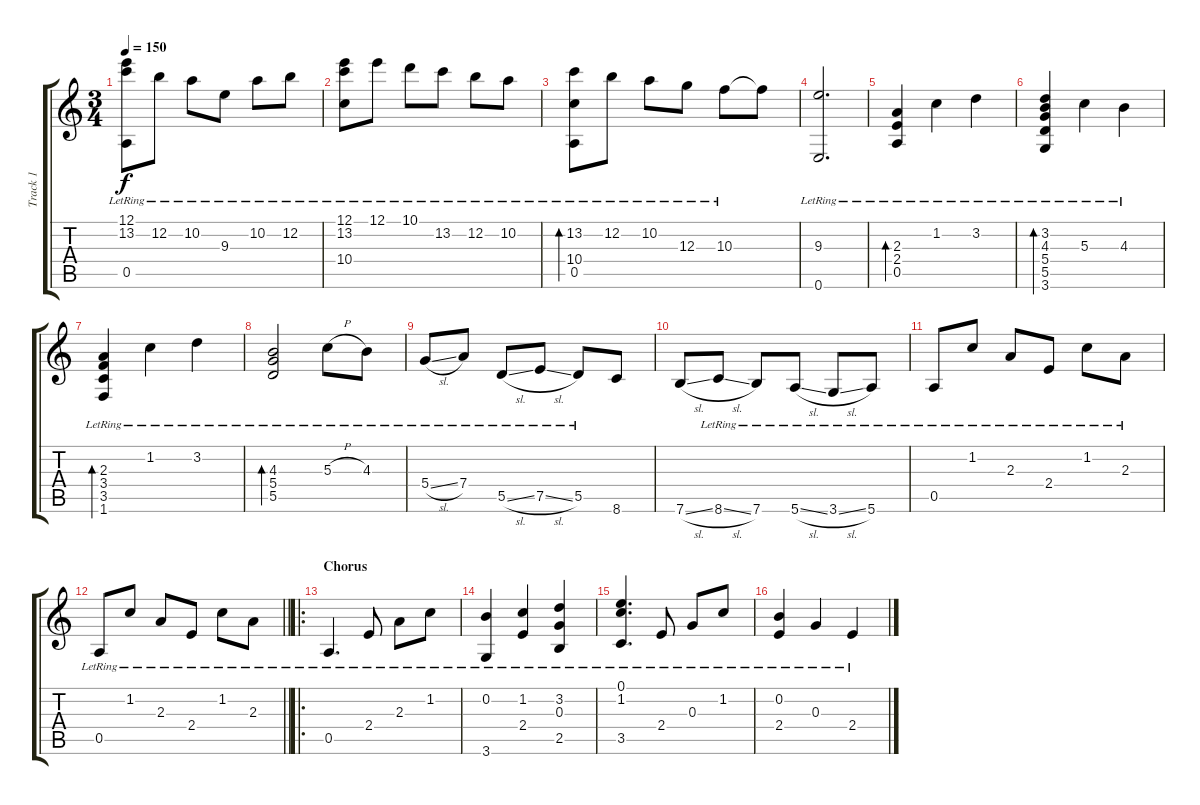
\track ("Track 1" "Track 1") {instrument acousticguitarsteel}
\staff {score tabs}
\tuning (E4 B3 G3 D3 A2 E2) {hide}
\ts (3 4)
\tempo 150
\clef g2
\ks c
(12.1{lr} 13.2{lr} 0.5{lr}).8{dy f} 12.2{lr}.8 10.2{lr}.8 9.3{lr}.8 10.2{lr}.8 12.2{lr}.8 |
(12.1{lr} 13.2{lr} 10.4{lr}).8 12.1{lr}.8 10.1{lr}.8 13.2{lr}.8 12.2{lr}.8 10.2{lr}.8 |
(13.2{lr} 10.4{lr} 0.5{lr}).8{bd 480} 12.2{lr}.8 10.2{lr}.8 12.3{lr}.8 10.3{lr}.8 10.3{t}.8 |
(9.3{lr} 0.6{lr}).2{d} |
(2.3{lr} 2.4{lr} 0.5{lr}).4{bd 480} 1.2{lr}.4 3.2{lr}.4 |
(3.2{lr} 4.3{lr} 5.4{lr} 5.5{lr} 3.6{lr}).4{bd 240} 5.3{lr}.4 4.3{lr}.4 |
(2.3{lr} 3.4{lr} 3.5{lr} 1.6{lr}).4{bd 240} 1.2{lr}.4 3.2{lr}.4 |
(4.3{lr} 5.4{lr} 5.5{lr}).2{bd 480} 5.3{h lr}.8 4.3{lr}.8 |
5.4{sl lr}.8 7.4{lr}.8 5.5{sl lr}.8 7.5{sl lr}.8 5.5{lr}.8 8.6.8 |
7.6{sl}.8 8.6{sl lr}.8 7.6{lr}.8 5.6{sl lr}.8 3.6{sl lr}.8 5.6{lr}.8 |
0.5{lr}.8 1.2{lr}.8 2.3{lr}.8 2.4{lr}.8 1.2{lr}.8 2.3{lr}.8 |
\barLineRight lightlight
0.5{lr}.8 1.2{lr}.8 2.3{lr}.8 2.4{lr}.8 1.2{lr}.8 2.3{lr}.8 |
\ro
\section ("" "Chorus")
0.5{lr}.4{d} 2.4{lr}.8 2.3{lr}.8 1.2{lr}.8 |
(0.2{lr} 3.6{lr}).4 (1.2{lr} 2.4{lr}).4 (3.2{lr} 0.3{lr} 2.5{lr}).4 |
(0.1{lr} 1.2{lr} 3.5{lr}).4{d} 2.4{lr}.8 0.3{lr}.8 1.2{lr}.8 |
(0.2{lr} 2.4{lr}).4 0.3{lr}.4 2.4{lr}.4
